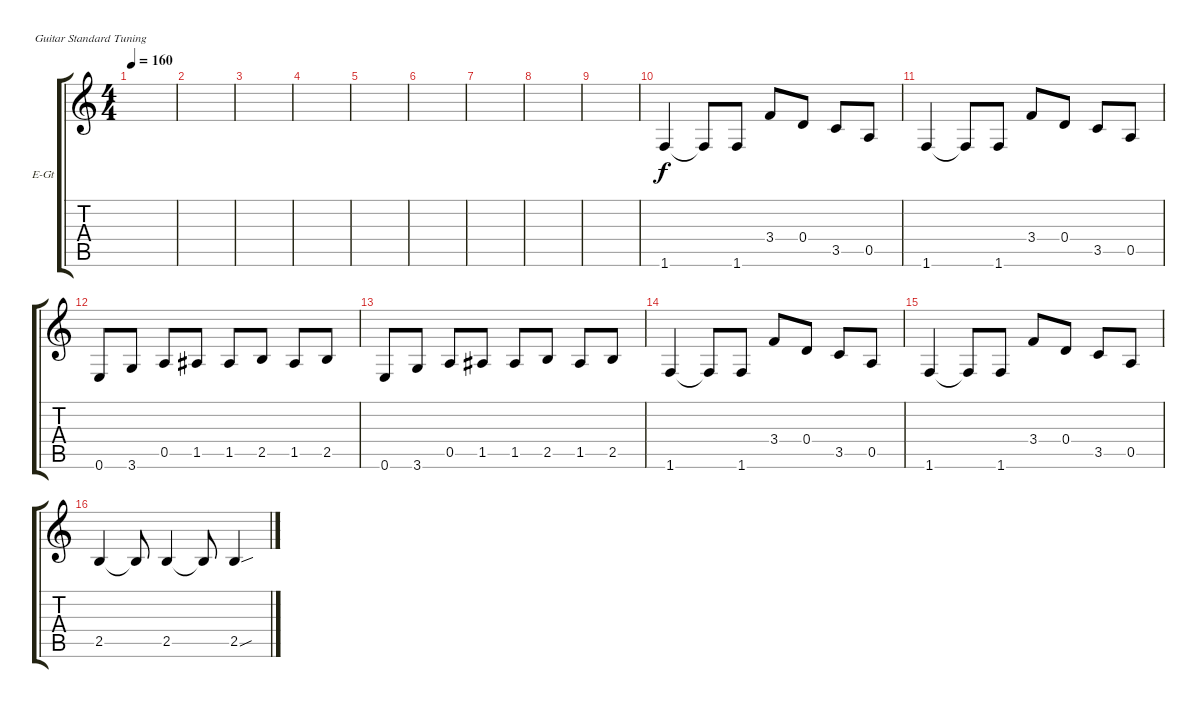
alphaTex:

\defaultSystemsLayout 4
\bracketExtendMode groupsimilarinstruments
\firstSystemTrackNameOrientation horizontal
\otherSystemsTrackNameOrientation horizontal
\track ("Electric Guitar (Clean)" "E-Gt") {instrument electricguitarclean}
\staff {score tabs}
\tuning (E4 B3 G3 D3 A2 E2)
\ts (4 4)
\tempo 160
\clef g2
\ks c
|
|
|
|
|
|
|
|
|
1.6.4 1.6{t}.8 1.6.8 3.4.8 0.4.8 3.5.8 0.5.8 |
1.6.4 1.6{t}.8 1.6.8 3.4.8 0.4.8 3.5.8 0.5.8 |
0.6.8 3.6.8 0.5.8 1.5.8 1.5.8 2.5.8 1.5.8 2.5.8 |
0.6.8 3.6.8 0.5.8 1.5.8 1.5.8 2.5.8 1.5.8 2.5.8 |
1.6.4 1.6{t}.8 1.6.8 3.4.8 0.4.8 3.5.8 0.5.8 |
1.6.4 1.6{t}.8 1.6.8 3.4.8 0.4.8 3.5.8 0.5.8 |
2.5.4 2.5{t}.8 2.5.4 2.5{t}.8 2.5{sou}.4
